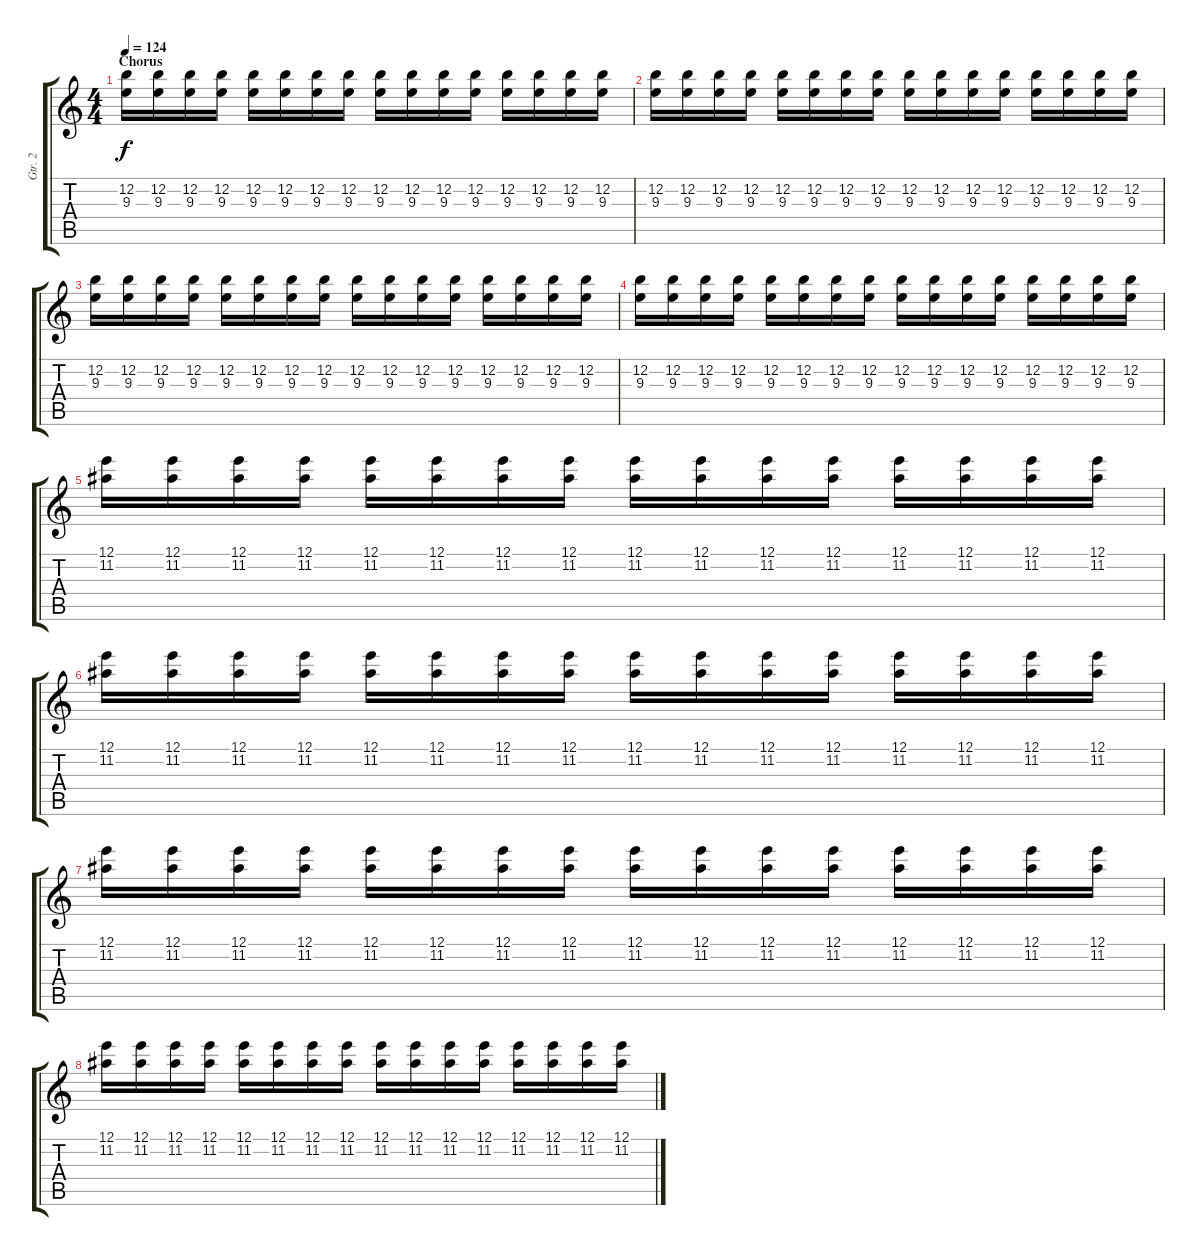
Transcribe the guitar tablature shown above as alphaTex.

\track ("Gtr. 2" "Gtr. 2") {instrument overdrivenguitar}
\staff {score tabs}
\tuning (E4 B3 G3 D3 A2 E2) {hide}
\ts (4 4)
\section ("" "Chorus")
\tempo 124
\clef g2
\ks c
(12.2 9.3).16{dy f} (12.2 9.3).16 (12.2 9.3).16 (12.2 9.3).16 (12.2 9.3).16 (12.2 9.3).16 (12.2 9.3).16 (12.2 9.3).16 (12.2 9.3).16 (12.2 9.3).16 (12.2 9.3).16 (12.2 9.3).16 (12.2 9.3).16 (12.2 9.3).16 (12.2 9.3).16 (12.2 9.3).16 |
(12.2 9.3).16 (12.2 9.3).16 (12.2 9.3).16 (12.2 9.3).16 (12.2 9.3).16 (12.2 9.3).16 (12.2 9.3).16 (12.2 9.3).16 (12.2 9.3).16 (12.2 9.3).16 (12.2 9.3).16 (12.2 9.3).16 (12.2 9.3).16 (12.2 9.3).16 (12.2 9.3).16 (12.2 9.3).16 |
(12.2 9.3).16 (12.2 9.3).16 (12.2 9.3).16 (12.2 9.3).16 (12.2 9.3).16 (12.2 9.3).16 (12.2 9.3).16 (12.2 9.3).16 (12.2 9.3).16 (12.2 9.3).16 (12.2 9.3).16 (12.2 9.3).16 (12.2 9.3).16 (12.2 9.3).16 (12.2 9.3).16 (12.2 9.3).16 |
(12.2 9.3).16 (12.2 9.3).16 (12.2 9.3).16 (12.2 9.3).16 (12.2 9.3).16 (12.2 9.3).16 (12.2 9.3).16 (12.2 9.3).16 (12.2 9.3).16 (12.2 9.3).16 (12.2 9.3).16 (12.2 9.3).16 (12.2 9.3).16 (12.2 9.3).16 (12.2 9.3).16 (12.2 9.3).16 |
(12.1 11.2).16 (12.1 11.2).16 (12.1 11.2).16 (12.1 11.2).16 (12.1 11.2).16 (12.1 11.2).16 (12.1 11.2).16 (12.1 11.2).16 (12.1 11.2).16 (12.1 11.2).16 (12.1 11.2).16 (12.1 11.2).16 (12.1 11.2).16 (12.1 11.2).16 (12.1 11.2).16 (12.1 11.2).16 |
(12.1 11.2).16 (12.1 11.2).16 (12.1 11.2).16 (12.1 11.2).16 (12.1 11.2).16 (12.1 11.2).16 (12.1 11.2).16 (12.1 11.2).16 (12.1 11.2).16 (12.1 11.2).16 (12.1 11.2).16 (12.1 11.2).16 (12.1 11.2).16 (12.1 11.2).16 (12.1 11.2).16 (12.1 11.2).16 |
(12.1 11.2).16 (12.1 11.2).16 (12.1 11.2).16 (12.1 11.2).16 (12.1 11.2).16 (12.1 11.2).16 (12.1 11.2).16 (12.1 11.2).16 (12.1 11.2).16 (12.1 11.2).16 (12.1 11.2).16 (12.1 11.2).16 (12.1 11.2).16 (12.1 11.2).16 (12.1 11.2).16 (12.1 11.2).16 |
(12.1 11.2).16 (12.1 11.2).16 (12.1 11.2).16 (12.1 11.2).16 (12.1 11.2).16 (12.1 11.2).16 (12.1 11.2).16 (12.1 11.2).16 (12.1 11.2).16 (12.1 11.2).16 (12.1 11.2).16 (12.1 11.2).16 (12.1 11.2).16 (12.1 11.2).16 (12.1 11.2).16 (12.1 11.2).16
